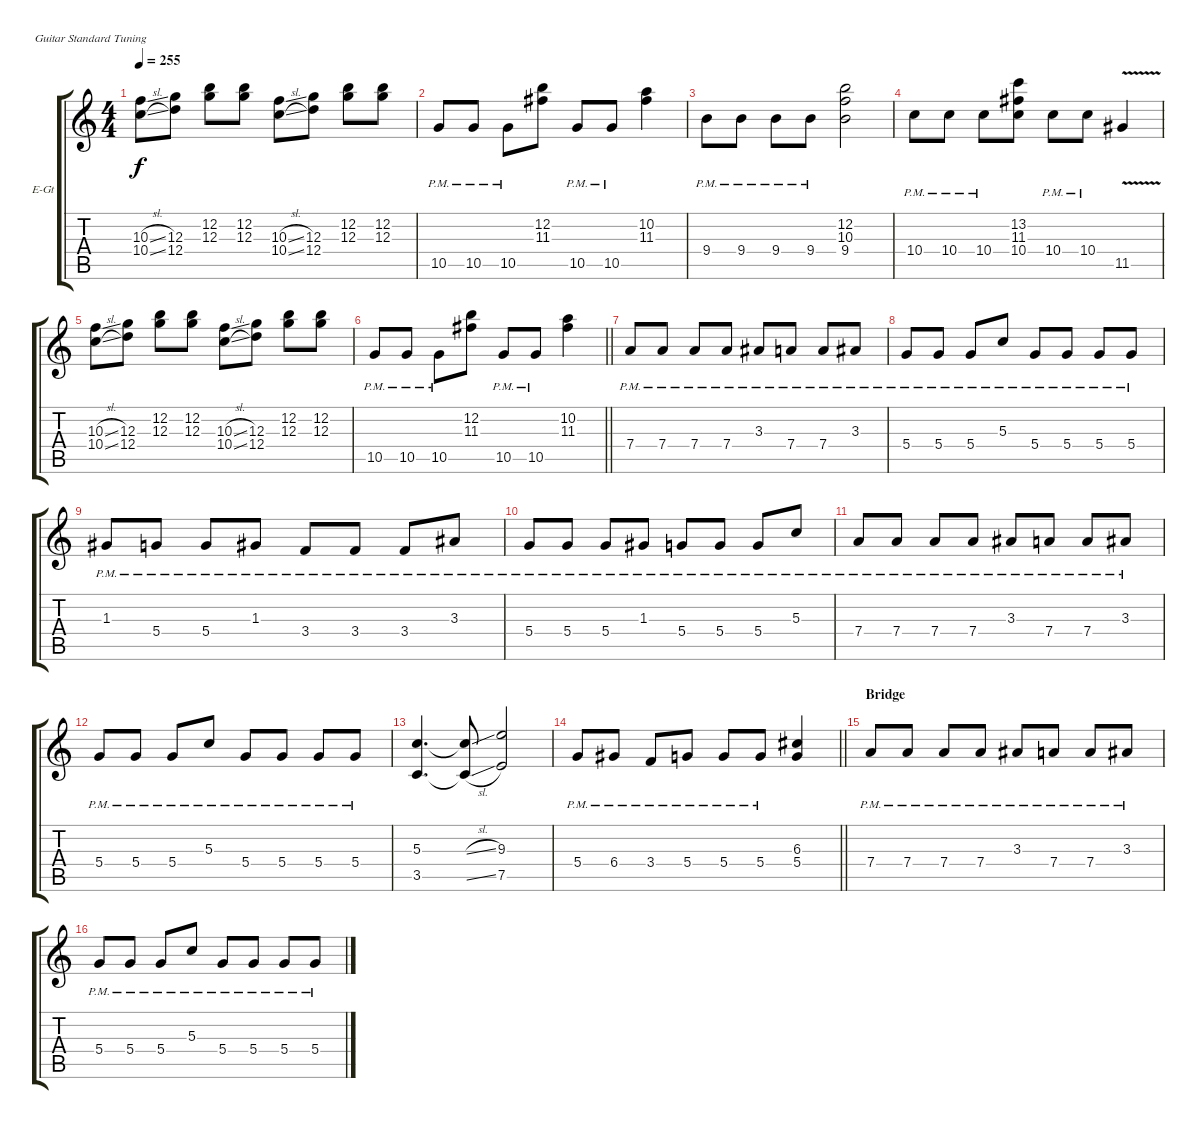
\bracketExtendMode groupsimilarinstruments
\firstSystemTrackNameOrientation horizontal
\otherSystemsTrackNameOrientation horizontal
\track ("Gtr. 1 - Paul" "E-Gt") {instrument distortionguitar}
\staff {score tabs}
\tuning (E4 B3 G3 D3 A2 E2)
\ts (4 4)
\tempo 255
\clef g2
\ks c
(10.3{sl} 10.4{sl}).8{dy f} (12.3 12.4).8 (12.2 12.3).8 (12.2 12.3).8 (10.3{sl} 10.4{sl}).8 (12.3 12.4).8 (12.2 12.3).8 (12.2 12.3).8 |
10.5{pm}.8 10.5{pm}.8 10.5{pm}.8 (12.2 11.3).8 10.5{pm}.8 10.5{pm}.8 (10.2 11.3).4 |
9.4{pm}.8 9.4{pm}.8 9.4{pm}.8 9.4{pm}.8 (12.2 10.3 9.4).2 |
10.4{pm}.8 10.4{pm}.8 10.4{pm}.8 (13.2 11.3 10.4).8 10.4{pm}.8 10.4{pm}.8 11.5{v}.4 |
(10.3{sl} 10.4{sl}).8 (12.3 12.4).8 (12.2 12.3).8 (12.2 12.3).8 (10.3{sl} 10.4{sl}).8 (12.3 12.4).8 (12.2 12.3).8 (12.2 12.3).8 |
\barLineRight lightlight
10.5{pm}.8 10.5{pm}.8 10.5{pm}.8 (12.2 11.3).8 10.5{pm}.8 10.5{pm}.8 (10.2 11.3).4 |
7.4{pm}.8 7.4{pm}.8 7.4{pm}.8 7.4{pm}.8 3.3{pm}.8 7.4{pm}.8 7.4{pm}.8 3.3{pm}.8 |
5.4{pm}.8 5.4{pm}.8 5.4{pm}.8 5.3{pm}.8 5.4{pm}.8 5.4{pm}.8 5.4{pm}.8 5.4{pm}.8 |
1.3{pm}.8 5.4{pm}.8 5.4{pm}.8 1.3{pm}.8 3.4{pm}.8 3.4{pm}.8 3.4{pm}.8 3.3{pm}.8 |
5.4{pm}.8 5.4{pm}.8 5.4{pm}.8 1.3{pm}.8 5.4{pm}.8 5.4{pm}.8 5.4{pm}.8 5.3{pm}.8 |
7.4{pm}.8 7.4{pm}.8 7.4{pm}.8 7.4{pm}.8 3.3{pm}.8 7.4{pm}.8 7.4{pm}.8 3.3{pm}.8 |
5.4{pm}.8 5.4{pm}.8 5.4{pm}.8 5.3{pm}.8 5.4{pm}.8 5.4{pm}.8 5.4{pm}.8 5.4{pm}.8 |
(5.3 3.5).4{d} (5.3{sl t} 3.5{sl t}).8 (9.3 7.5).2 |
\barLineRight lightlight
5.4{pm}.8 6.4{pm}.8 3.4{pm}.8 5.4{pm}.8 5.4{pm}.8 5.4{pm}.8 (6.3 5.4).4 |
\section ("" "Bridge")
7.4{pm}.8 7.4{pm}.8 7.4{pm}.8 7.4{pm}.8 3.3{pm}.8 7.4{pm}.8 7.4{pm}.8 3.3{pm}.8 |
5.4{pm}.8 5.4{pm}.8 5.4{pm}.8 5.3{pm}.8 5.4{pm}.8 5.4{pm}.8 5.4{pm}.8 5.4{pm}.8
